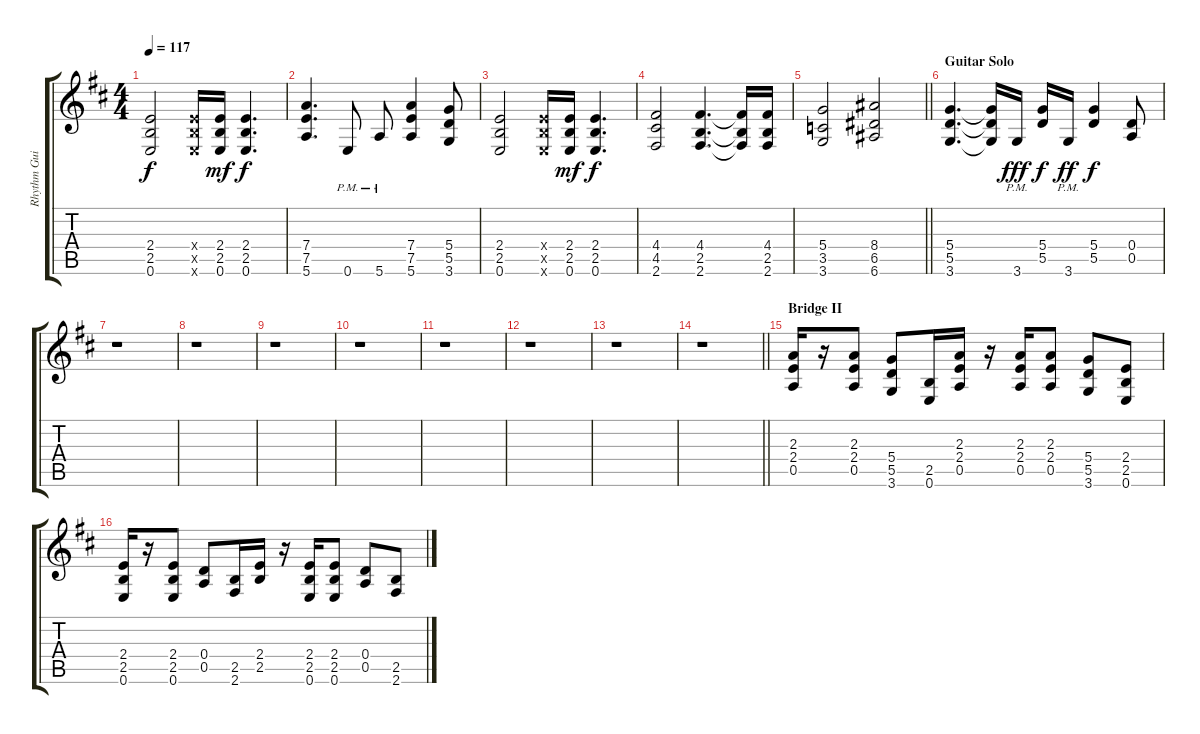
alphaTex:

\track ("Rhythm Guitar" "Rhythm Gui") {instrument overdrivenguitar}
\staff {score tabs}
\tuning (E4 B3 G3 D3 A2 E2) {hide}
\ts (4 4)
\tempo 117
\clef g2
\ks d
(2.4 2.5 0.6).2{dy f} (2.4{x} 2.5{x} 0.6{x}).16 (2.4 2.5 0.6).16{dy mf} (2.4 2.5 0.6).4{d dy f} |
(7.4 7.5 5.6).4{d} 0.6{pm}.8 5.6{pm}.8 (7.4 7.5 5.6).4 (5.4 5.5 3.6).8 |
(2.4 2.5 0.6).2 (2.4{x} 2.5{x} 0.6{x}).16 (2.4 2.5 0.6).16{dy mf} (2.4 2.5 0.6).4{d dy f} |
(4.4 4.5 2.6).2 (4.4 2.5 2.6).4{d} (4.4{t} 2.5{t} 2.6{t}).16 (4.4 2.5 2.6).16 |
\barLineRight lightlight
(5.4 3.5 3.6).2 (8.4 6.5 6.6).2 |
\section ("" "Guitar Solo")
(5.4 5.5 3.6).4{d} (5.4{t} 5.5{t} 3.6{t}).16 3.6{pm}.16{dy fff} (5.4 5.5).16{dy f} 3.6{pm}.16{dy ff} (5.4 5.5).4{dy f} (0.4 0.5).8 |
r.1 |
r.1 |
r.1 |
r.1 |
r.1 |
r.1 |
r.1 |
\barLineRight lightlight
r.1 |
\section ("" "Bridge II")
(2.3 2.4 0.5).16 r.16 (2.3 2.4 0.5).8 (5.4 5.5 3.6).8 (2.5 0.6).16 (2.3 2.4 0.5).16 r.16 (2.3 2.4 0.5).16 (2.3 2.4 0.5).8 (5.4 5.5 3.6).8 (2.4 2.5 0.6).8 |
(2.4 2.5 0.6).16 r.16 (2.4 2.5 0.6).8 (0.4 0.5).8 (2.5 2.6).16 (2.4 2.5).16 r.16 (2.4 2.5 0.6).16 (2.4 2.5 0.6).8 (0.4 0.5).8 (2.5 2.6).8
